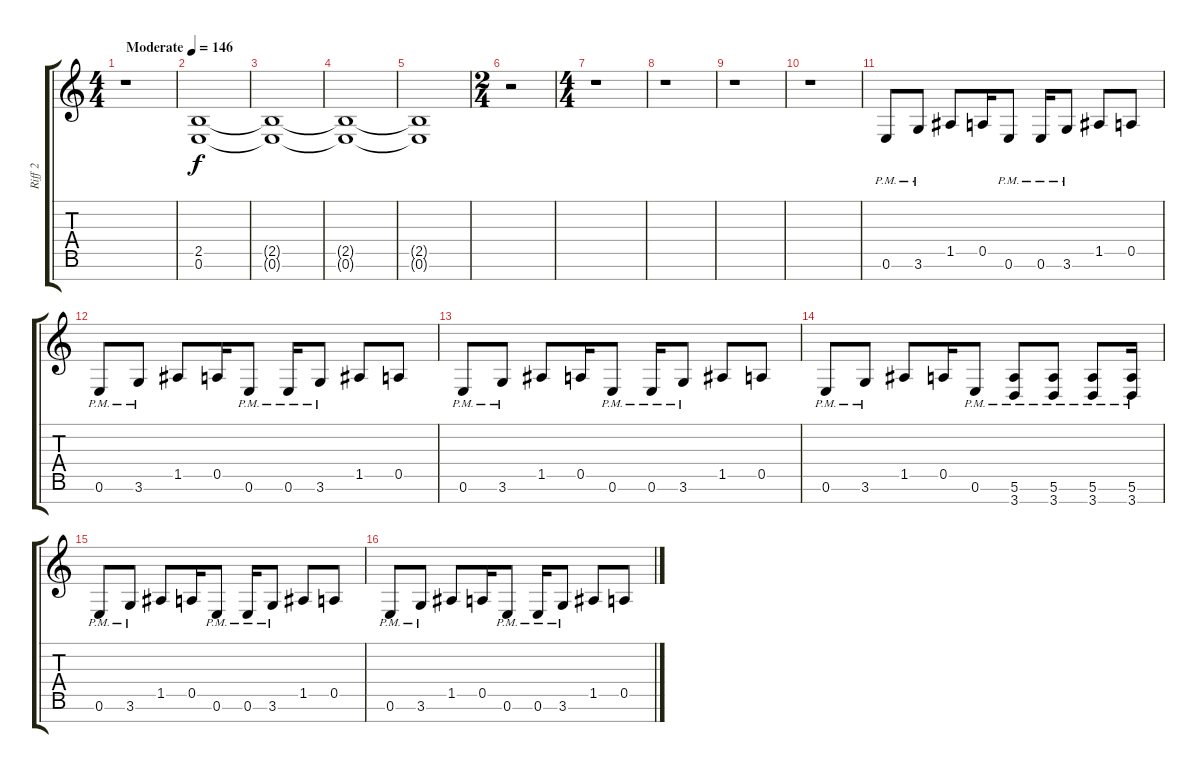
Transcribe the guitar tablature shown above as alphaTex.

\track ("Riff 2" "Riff 2") {instrument distortionguitar}
\staff {score tabs}
\tuning (E4 B3 G3 D3 A2 E2 B1) {hide}
\ts (4 4)
\tempo (146 "Moderate")
\clef g2
\ks c
r.1{dy f instrument distortionguitar} |
(2.5 0.6).1 |
(2.5{t} 0.6{t}).1 |
(2.5{t} 0.6{t}).1 |
(2.5{t} 0.6{t}).1 |
\ts (2 4)
r.2 |
\ts (4 4)
r.1 |
r.1 |
r.1 |
r.1 |
0.6{pm}.8 3.6{pm}.8 1.5.8 0.5.16 0.6{pm}.8 0.6{pm}.16 3.6{pm}.8 1.5.8 0.5.8 |
0.6{pm}.8 3.6{pm}.8 1.5.8 0.5.16 0.6{pm}.8 0.6{pm}.16 3.6{pm}.8 1.5.8 0.5.8 |
0.6{pm}.8 3.6{pm}.8 1.5.8 0.5.16 0.6{pm}.8 0.6{pm}.16 3.6{pm}.8 1.5.8 0.5.8 |
0.6{pm}.8 3.6{pm}.8 1.5.8 0.5.16 0.6{pm}.8 (5.6{pm} 3.7{pm}).8 (5.6{pm} 3.7{pm}).8 (5.6{pm} 3.7{pm}).8 (5.6{pm} 3.7{pm}).16 |
0.6{pm}.8 3.6{pm}.8 1.5.8 0.5.16 0.6{pm}.8 0.6{pm}.16 3.6{pm}.8 1.5.8 0.5.8 |
0.6{pm}.8 3.6{pm}.8 1.5.8 0.5.16 0.6{pm}.8 0.6{pm}.16 3.6{pm}.8 1.5.8 0.5.8
